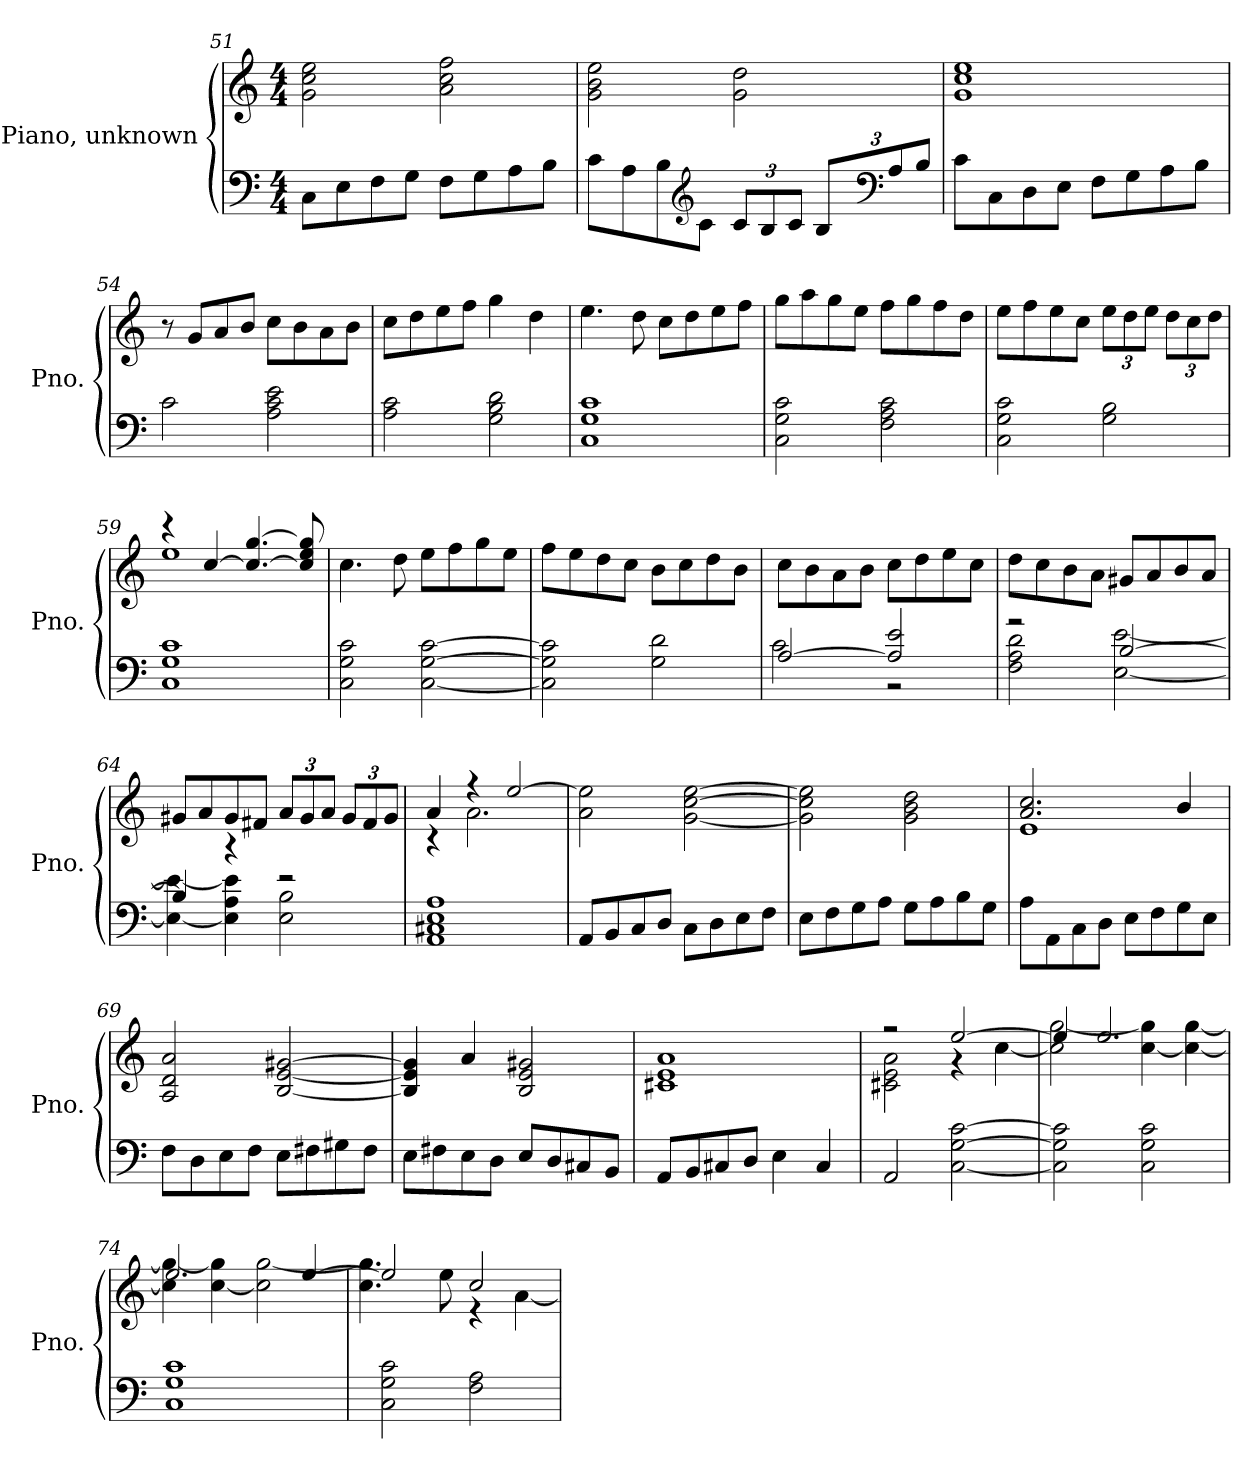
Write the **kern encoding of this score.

**kern	**kern
*part1	*part1
*staff2	*staff1
*I"Piano, unknown	*
*I'Pno.	*
*clefF4	*clefG2
*k[]	*k[]
*M4/4	*M4/4
=51	=51
8C\L	2g\ 2cc\ 2ee\
8E\	.
8F\	.
8G\J	.
8F\L	2a\ 2cc\ 2ff\
8G\	.
8A\	.
8B\J	.
=52	=52
8c\L	2g\ 2b\ 2ee\
8A\	.
8B\	.
*clefG2	*
8c\J	.
*Xbrackettup	*
12c/L	2g\ 2dd\
12B/	.
12c/J	.
12B/L	.
*clefF4	*
12A/	.
12B/J	.
=53	=53
8c\L	1g 1cc 1ee
8C\	.
8D\	.
8E\J	.
8F\L	.
8G\	.
8A\	.
8B\J	.
!!LO:LB:g=z
=54	=54
2c\	8r
.	8g/L
.	8a/
.	8b/J
2A\ 2c\ 2e\	8cc\L
.	8b\
.	8a\
.	8b\J
=55	=55
2A\ 2c\	8cc\L
.	8dd\
.	8ee\
.	8ff\J
2G\ 2B\ 2d\	4gg\
.	4dd\
=56	=56
1C 1G 1c	4.ee\
.	8dd\
.	8cc\L
.	8dd\
.	8ee\
.	8ff\J
=57	=57
2C\ 2G\ 2c\	8gg\L
.	8aa\
.	8gg\
.	8ee\J
2F\ 2A\ 2c\	8ff\L
.	8gg\
.	8ff\
.	8dd\J
=58	=58
2C\ 2G\ 2c\	8ee\L
.	8ff\
.	8ee\
.	8cc\J
*	*Xbrackettup
2G\ 2B\	12ee\L
.	12dd\
.	12ee\J
.	12dd\L
.	12cc\
.	12dd\J
!!LO:LB:g=z
=59	=59
*	*^
1C 1G 1c	4r	1ee
.	[4cc/	.
.	4.cc/_ [4.gg/	.
.	8cc/] 8ee/ 8gg/]	.
*	*v	*v
=60	=60
2C\ 2G\ 2c\	4.cc\
.	8dd\
[2C\ [2G\ [2c\	8ee\L
.	8ff\
.	8gg\
.	8ee\J
=61	=61
2C\] 2G\] 2c\]	8ff\L
.	8ee\
.	8dd\
.	8cc\J
2G\ 2d\	8b\L
.	8cc\
.	8dd\
.	8b\J
=62	=62
*^	*
[2A/	2c\	8cc\L
.	.	8b\
.	.	8a\
.	.	8b\J
2A/] 2e/	2r	8cc\L
.	.	8dd\
.	.	8ee\
.	.	8cc\J
=63	=63	=63
2r	2F\ 2A\ 2d\	8dd\L
.	.	8cc\
.	.	8b\
.	.	8a\J
[2B/	[2E\ [2e\	8g#X/L
.	.	8a/
.	.	8b/
.	.	8a/J
!!LO:LB:g=z
=64	=64	=64
4B/]	4E\_ 4e\_	8g#X/L
.	.	8a/
4r	4E\] 4A\ 4e\]	8g#/
.	.	8f#X/J
2r	2E\ 2B\	12a/L
.	.	12g#/
.	.	12a/J
.	.	12g#/L
.	.	12f#/
.	.	12g#/J
*v	*v	*
=65	=65
*	*^
1AA 1C#X 1E 1A	4a/	4r
.	4r	2.a\
.	[2ee/	.
*	*v	*v
=66	=66
8AA/L	2a\ 2ee\]
8BB/	.
8C/	.
8D/J	.
8C\L	[2g\ [2cc\ [2ee\
8D\	.
8E\	.
8F\J	.
=67	=67
8E\L	2g\] 2cc\] 2ee\]
8F\	.
8G\	.
8A\J	.
8G\L	2g\ 2b\ 2dd\
8A\	.
8B\	.
8G\J	.
=68	=68
*	*^
8A\L	2.a/ 2.cc/	1e
8AA\	.	.
8C\	.	.
8D\J	.	.
8E\L	.	.
8F\	.	.
8G\	4b/	.
8E\J	.	.
*	*v	*v
!!LO:PB:g=z
=69	=69
8F\L	2A/ 2d/ 2a/
8D\	.
8E\	.
8F\J	.
8E\L	[2B/ [2e/ [2g#X/
8F#X\	.
8G#X\	.
8F#\J	.
=70	=70
8E\L	4B/] 4e/] 4g#/]
8F#X\	.
8E\	4a/
8D\J	.
8E/L	2B/ 2e/ 2g#X/
8D/	.
8C#X/	.
8BB/J	.
=71	=71
8AA/L	1c#X 1e 1a
8BB/	.
8C#X/	.
8D/J	.
4E\	.
4C#/	.
=72	=72
*	*^
2AA/	2r	2c#X\ 2e\ 2a\
[2C\ [2G\ [2c\	[2ee/	4r
.	.	[4cc\
=73	=73	=73
2C\] 2G\] 2c\]	4ee/]	2cc\] [2gg\
.	2.ee/	.
2C\ 2G\ 2c\	.	[4cc\ 4gg\]
.	.	4cc\_ [4gg\
!!LO:LB:g=z	!!
=74	=74	=74
1C 1G 1c	2.ee/	4cc\] 4gg\_
.	.	[4cc\ 4gg\]
.	.	2cc\] [2gg\
.	[4ee/	.
=75	=75	=75
2C\ 2G\ 2c\	2ee/]	4.cc\ 4.gg\]
.	.	8ee\
2F\ 2A\	2cc/	4r
.	.	[4a\
*	*v	*v
=	=
*-	*-
